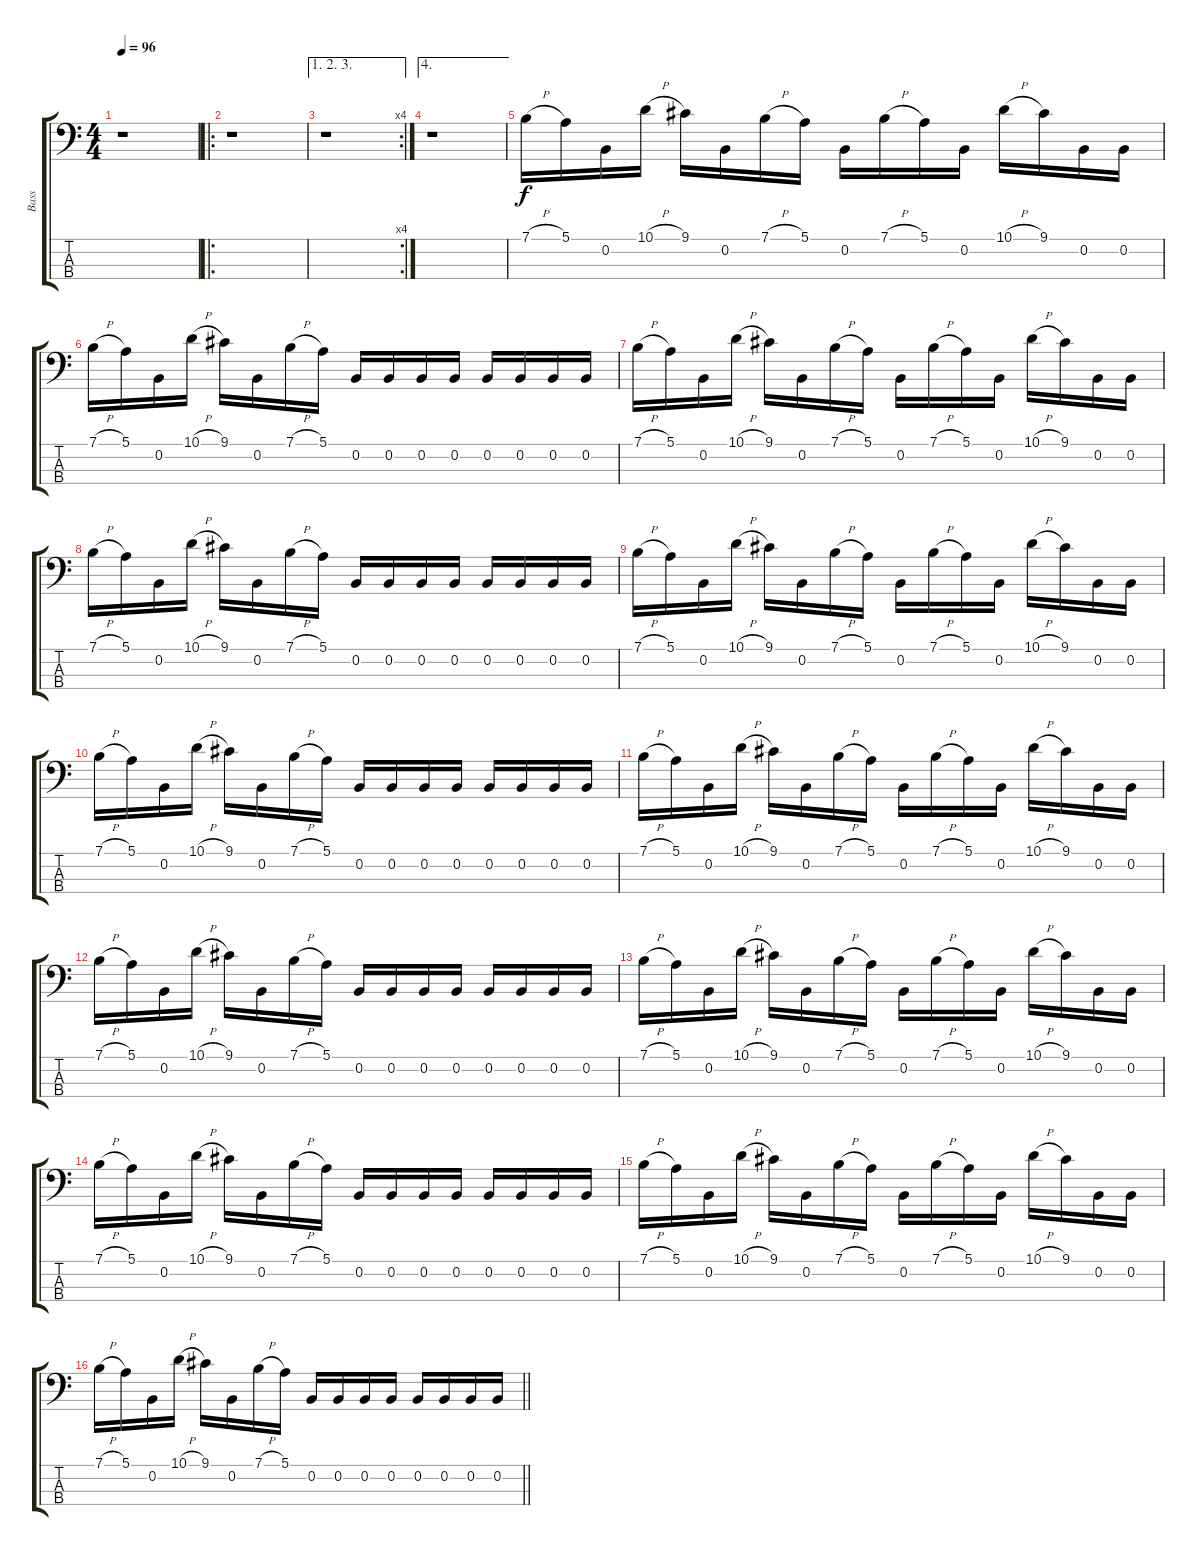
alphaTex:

\track ("Bass" "Bass") {instrument electricbasspick}
\staff {score tabs}
\tuning (E2 B1 Gb1 B0) {hide}
\ts (4 4)
\tempo 96
\clef f4
\ks c
r.1{dy f instrument electricbasspick} |
\ro
r.1 |
\ae (1 2 3)
\rc 4
r.1 |
\ae 4
r.1 |
7.1{h}.16 5.1.16 0.2.16 10.1{h}.16 9.1.16 0.2.16 7.1{h}.16 5.1.16 0.2.16 7.1{h}.16 5.1.16 0.2.16 10.1{h}.16 9.1.16 0.2.16 0.2.16 |
7.1{h}.16 5.1.16 0.2.16 10.1{h}.16 9.1.16 0.2.16 7.1{h}.16 5.1.16 0.2.16 0.2.16 0.2.16 0.2.16 0.2.16 0.2.16 0.2.16 0.2.16 |
7.1{h}.16 5.1.16 0.2.16 10.1{h}.16 9.1.16 0.2.16 7.1{h}.16 5.1.16 0.2.16 7.1{h}.16 5.1.16 0.2.16 10.1{h}.16 9.1.16 0.2.16 0.2.16 |
7.1{h}.16 5.1.16 0.2.16 10.1{h}.16 9.1.16 0.2.16 7.1{h}.16 5.1.16 0.2.16 0.2.16 0.2.16 0.2.16 0.2.16 0.2.16 0.2.16 0.2.16 |
7.1{h}.16 5.1.16 0.2.16 10.1{h}.16 9.1.16 0.2.16 7.1{h}.16 5.1.16 0.2.16 7.1{h}.16 5.1.16 0.2.16 10.1{h}.16 9.1.16 0.2.16 0.2.16 |
7.1{h}.16 5.1.16 0.2.16 10.1{h}.16 9.1.16 0.2.16 7.1{h}.16 5.1.16 0.2.16 0.2.16 0.2.16 0.2.16 0.2.16 0.2.16 0.2.16 0.2.16 |
7.1{h}.16 5.1.16 0.2.16 10.1{h}.16 9.1.16 0.2.16 7.1{h}.16 5.1.16 0.2.16 7.1{h}.16 5.1.16 0.2.16 10.1{h}.16 9.1.16 0.2.16 0.2.16 |
7.1{h}.16 5.1.16 0.2.16 10.1{h}.16 9.1.16 0.2.16 7.1{h}.16 5.1.16 0.2.16 0.2.16 0.2.16 0.2.16 0.2.16 0.2.16 0.2.16 0.2.16 |
7.1{h}.16 5.1.16 0.2.16 10.1{h}.16 9.1.16 0.2.16 7.1{h}.16 5.1.16 0.2.16 7.1{h}.16 5.1.16 0.2.16 10.1{h}.16 9.1.16 0.2.16 0.2.16 |
7.1{h}.16 5.1.16 0.2.16 10.1{h}.16 9.1.16 0.2.16 7.1{h}.16 5.1.16 0.2.16 0.2.16 0.2.16 0.2.16 0.2.16 0.2.16 0.2.16 0.2.16 |
7.1{h}.16 5.1.16 0.2.16 10.1{h}.16 9.1.16 0.2.16 7.1{h}.16 5.1.16 0.2.16 7.1{h}.16 5.1.16 0.2.16 10.1{h}.16 9.1.16 0.2.16 0.2.16 |
\barLineRight lightlight
7.1{h}.16 5.1.16 0.2.16 10.1{h}.16 9.1.16 0.2.16 7.1{h}.16 5.1.16 0.2.16 0.2.16 0.2.16 0.2.16 0.2.16 0.2.16 0.2.16 0.2.16
